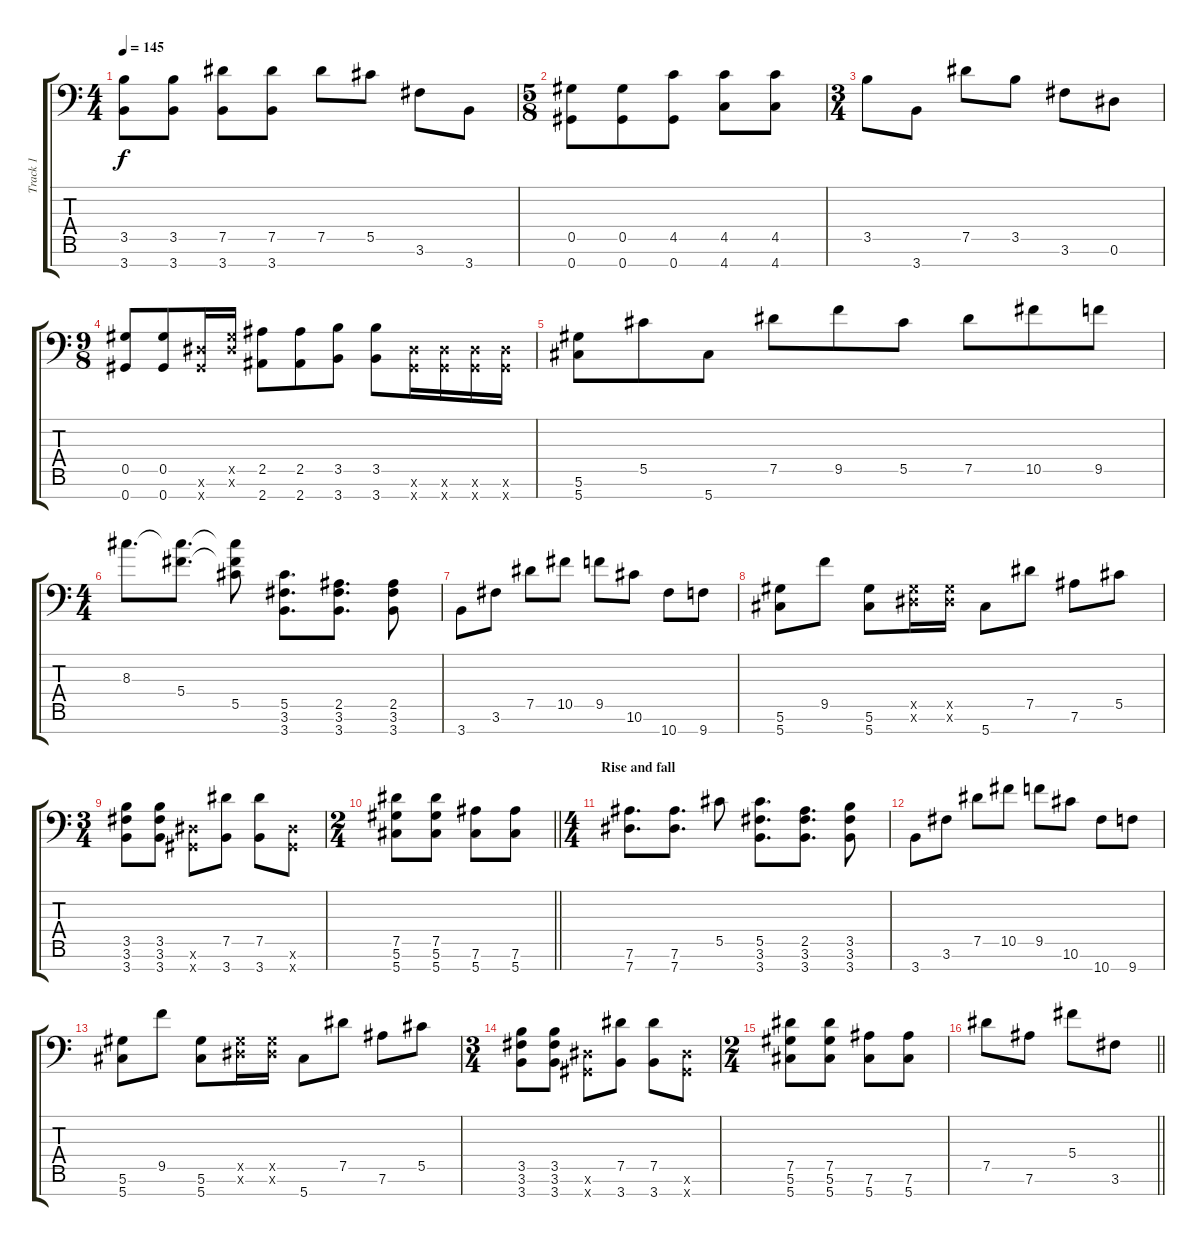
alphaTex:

\track ("Track 1" "Track 1") {instrument distortionguitar}
\staff {score tabs}
\tuning (Eb4 Bb3 F3 Db3 Ab2 Eb2 Ab1) {hide}
\ts (4 4)
\tempo 145
\clef f4
\ks c
(3.5 3.7).8{dy f} (3.5 3.7).8 (7.5 3.7).8 (7.5 3.7).8 7.5.8 5.5.8 3.6.8 3.7.8 |
\ts (5 8)
(0.5 0.7).8 (0.5 0.7).8 (4.5 0.7).8 (4.5 4.7).8 (4.5 4.7).8 |
\ts (3 4)
3.5.8 3.7.8 7.5.8 3.5.8 3.6.8 0.6.8 |
\ts (9 8)
(0.5 0.7).8 (0.5 0.7).8 (0.6{x} 0.7{x}).16 (0.5{x} 0.6{x}).16 (2.5 2.7).8 (2.5 2.7).8 (3.5 3.7).8 (3.5 3.7).8 (0.6{x} 0.7{x}).16 (0.6{x} 0.7{x}).16 (0.6{x} 0.7{x}).16 (0.6{x} 0.7{x}).16 |
(5.6 5.7).8 5.5.8 5.7.8 7.5.8 9.5.8 5.5.8 7.5.8 10.5.8 9.5.8 |
\ts (4 4)
8.3.8{d} (8.3{t} 5.4).8{d} (8.3{t} 5.4{t} 5.5).8 (5.5 3.6 3.7).8{d} (2.5 3.6 3.7).8{d} (2.5 3.6 3.7).8 |
3.7.8 3.6.8 7.5.8 10.5.8 9.5.8 10.6.8 10.7.8 9.7.8 |
(5.6 5.7).8 9.5.8 (5.6 5.7).8 (0.5{x} 0.6{x}).16 (0.5{x} 0.6{x}).16 5.7.8 7.5.8 7.6.8 5.5.8 |
\ts (3 4)
(3.5 3.6 3.7).8 (3.5 3.6 3.7).8 (0.6{x} 0.7{x}).8 (7.5 3.7).8 (7.5 3.7).8 (0.6{x} 0.7{x}).8 |
\ts (2 4)
\barLineRight lightlight
(7.5 5.6 5.7).8 (7.5 5.6 5.7).8 (7.6 5.7).8 (7.6 5.7).8 |
\ts (4 4)
\section ("" "Rise and fall")
(7.6 7.7).8{d} (7.6 7.7).8{d} 5.5.8 (5.5 3.6 3.7).8{d} (2.5 3.6 3.7).8{d} (3.5 3.6 3.7).8 |
3.7.8 3.6.8 7.5.8 10.5.8 9.5.8 10.6.8 10.7.8 9.7.8 |
(5.6 5.7).8 9.5.8 (5.6 5.7).8 (0.5{x} 0.6{x}).16 (0.5{x} 0.6{x}).16 5.7.8 7.5.8 7.6.8 5.5.8 |
\ts (3 4)
(3.5 3.6 3.7).8 (3.5 3.6 3.7).8 (0.6{x} 0.7{x}).8 (7.5 3.7).8 (7.5 3.7).8 (0.6{x} 0.7{x}).8 |
\ts (2 4)
(7.5 5.6 5.7).8 (7.5 5.6 5.7).8 (7.6 5.7).8 (7.6 5.7).8 |
\barLineRight lightlight
7.5.8 7.6.8 5.4.8 3.6.8
